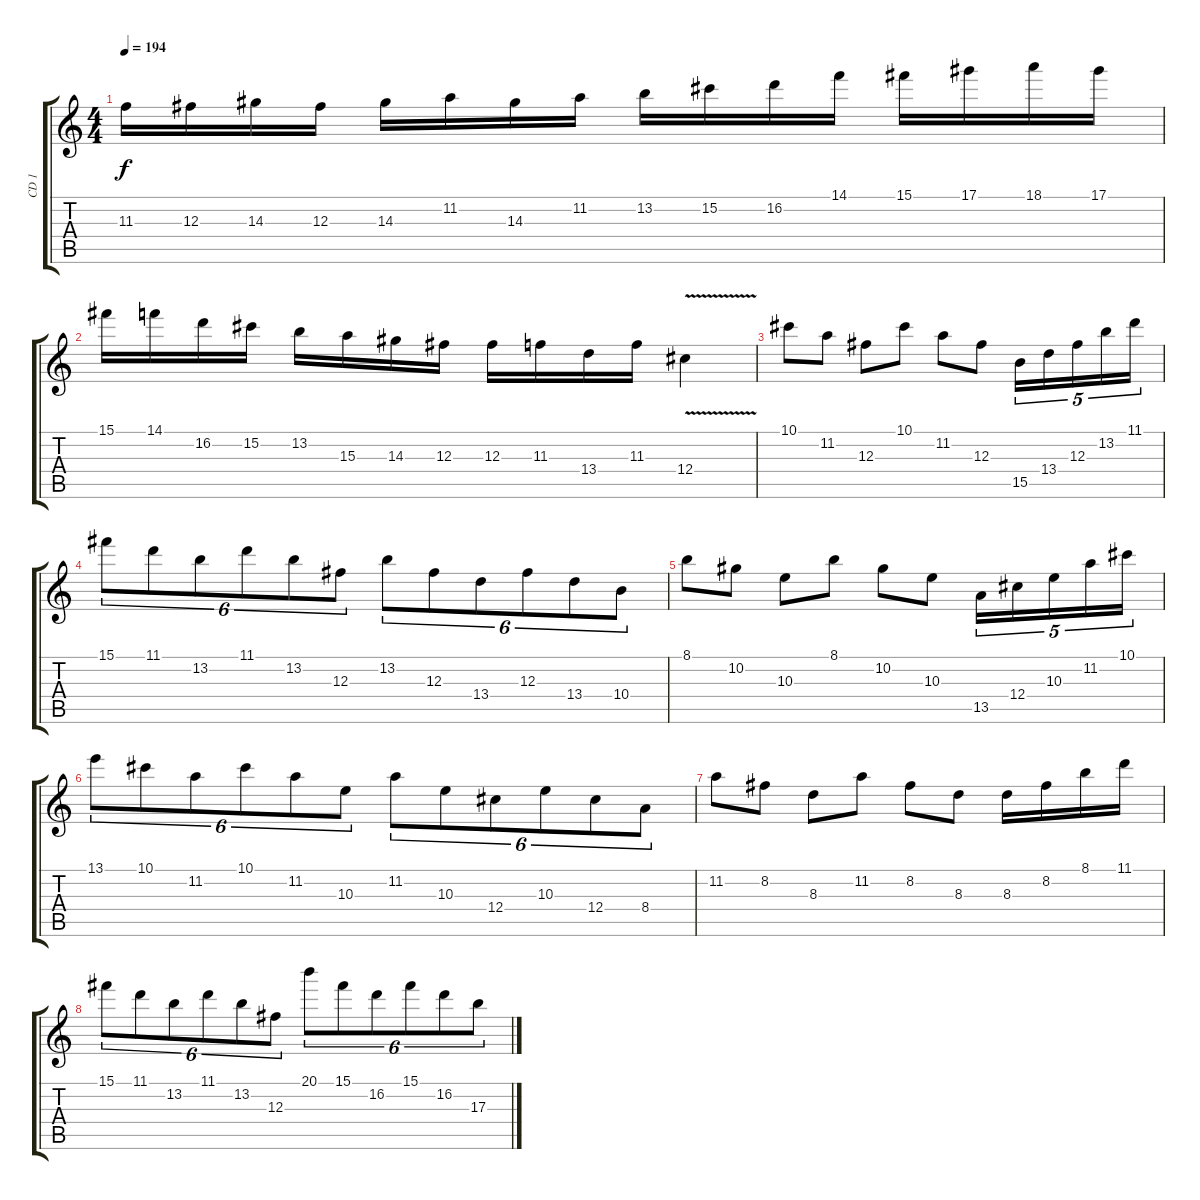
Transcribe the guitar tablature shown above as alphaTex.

\track ("CD 1" "CD 1") {instrument overdrivenguitar}
\staff {score tabs}
\tuning (Eb4 Bb3 Gb3 Db3 Ab2 Eb2) {hide}
\ts (4 4)
\tempo 194
\clef g2
\ks c
11.3.16{dy f} 12.3.16 14.3.16 12.3.16 14.3.16 11.2.16 14.3.16 11.2.16 13.2.16 15.2.16 16.2.16 14.1.16 15.1.16 17.1.16 18.1.16 17.1.16 |
15.1.16 14.1.16 16.2.16 15.2.16 13.2.16 15.3.16 14.3.16 12.3.16 12.3.16 11.3.16 13.4.16 11.3.16 12.4{v}.4 |
10.1.8 11.2.8 12.3.8 10.1.8 11.2.8 12.3.8 15.5.16{tu (5 4)} 13.4.16{tu (5 4)} 12.3.16{tu (5 4)} 13.2.16{tu (5 4)} 11.1.16{tu (5 4)} |
15.1.8{tu (6 4)} 11.1.8{tu (6 4)} 13.2.8{tu (6 4)} 11.1.8{tu (6 4)} 13.2.8{tu (6 4)} 12.3.8{tu (6 4)} 13.2.8{tu (6 4)} 12.3.8{tu (6 4)} 13.4.8{tu (6 4)} 12.3.8{tu (6 4)} 13.4.8{tu (6 4)} 10.4.8{tu (6 4)} |
8.1.8 10.2.8 10.3.8 8.1.8 10.2.8 10.3.8 13.5.16{tu (5 4)} 12.4.16{tu (5 4)} 10.3.16{tu (5 4)} 11.2.16{tu (5 4)} 10.1.16{tu (5 4)} |
13.1.8{tu (6 4)} 10.1.8{tu (6 4)} 11.2.8{tu (6 4)} 10.1.8{tu (6 4)} 11.2.8{tu (6 4)} 10.3.8{tu (6 4)} 11.2.8{tu (6 4)} 10.3.8{tu (6 4)} 12.4.8{tu (6 4)} 10.3.8{tu (6 4)} 12.4.8{tu (6 4)} 8.4.8{tu (6 4)} |
11.2.8 8.2.8 8.3.8 11.2.8 8.2.8 8.3.8 8.3.16 8.2.16 8.1.16 11.1.16 |
15.1.8{tu (6 4)} 11.1.8{tu (6 4)} 13.2.8{tu (6 4)} 11.1.8{tu (6 4)} 13.2.8{tu (6 4)} 12.3.8{tu (6 4)} 20.1.8{tu (6 4)} 15.1.8{tu (6 4)} 16.2.8{tu (6 4)} 15.1.8{tu (6 4)} 16.2.8{tu (6 4)} 17.3.8{tu (6 4)}
